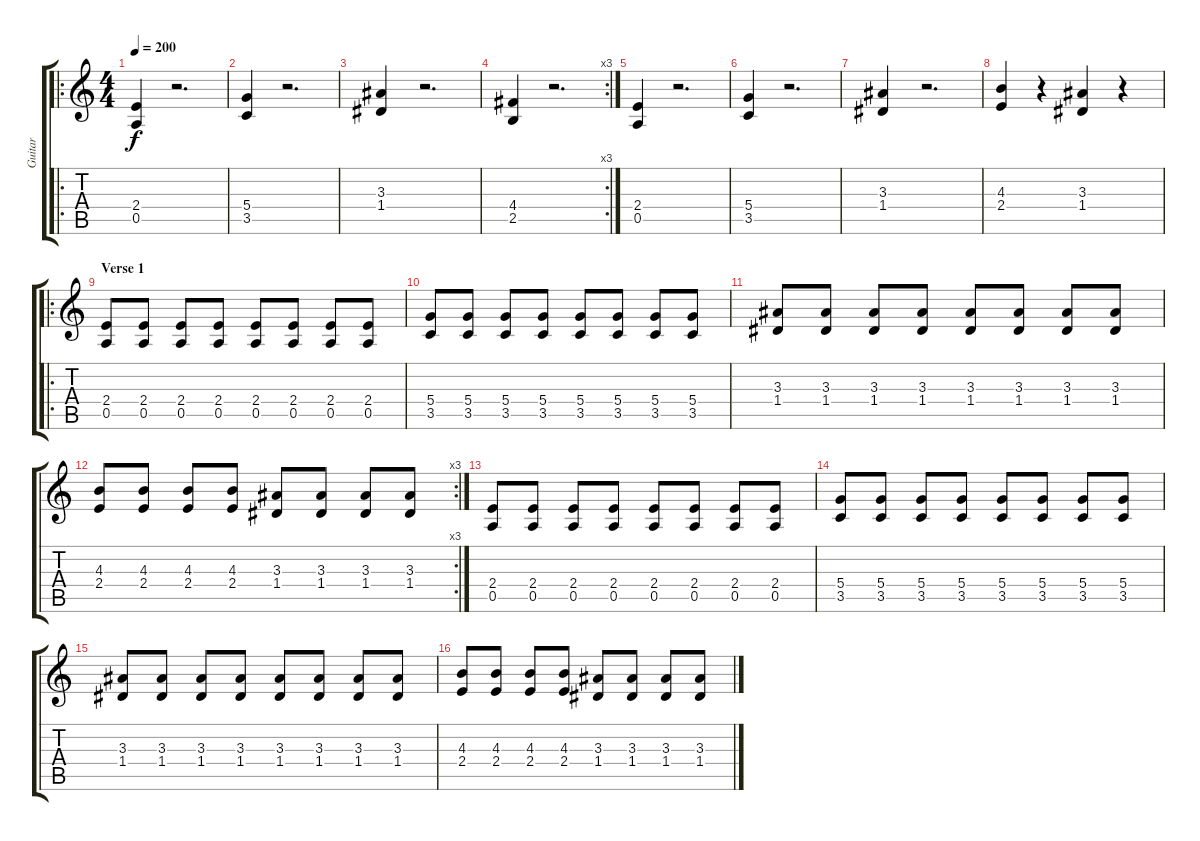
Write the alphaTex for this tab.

\track ("Guitar" "Guitar") {instrument overdrivenguitar}
\staff {score tabs}
\tuning (E4 B3 G3 D3 A2 D2) {hide}
\ro
\ts (4 4)
\tempo 200
\clef g2
\ks c
(2.4 0.5).4{dy f instrument overdrivenguitar} r.2{d} |
(5.4 3.5).4 r.2{d} |
(3.3 1.4).4 r.2{d} |
\rc 3
(4.4 2.5).4 r.2{d} |
(2.4 0.5).4 r.2{d} |
(5.4 3.5).4 r.2{d} |
(3.3 1.4).4 r.2{d} |
(4.3 2.4).4 r.4 (3.3 1.4).4 r.4 |
\ro
\section ("" "Verse 1")
(2.4 0.5).8 (2.4 0.5).8 (2.4 0.5).8 (2.4 0.5).8 (2.4 0.5).8 (2.4 0.5).8 (2.4 0.5).8 (2.4 0.5).8 |
(5.4 3.5).8 (5.4 3.5).8 (5.4 3.5).8 (5.4 3.5).8 (5.4 3.5).8 (5.4 3.5).8 (5.4 3.5).8 (5.4 3.5).8 |
(3.3 1.4).8 (3.3 1.4).8 (3.3 1.4).8 (3.3 1.4).8 (3.3 1.4).8 (3.3 1.4).8 (3.3 1.4).8 (3.3 1.4).8 |
\rc 3
(4.3 2.4).8 (4.3 2.4).8 (4.3 2.4).8 (4.3 2.4).8 (3.3 1.4).8 (3.3 1.4).8 (3.3 1.4).8 (3.3 1.4).8 |
(2.4 0.5).8 (2.4 0.5).8 (2.4 0.5).8 (2.4 0.5).8 (2.4 0.5).8 (2.4 0.5).8 (2.4 0.5).8 (2.4 0.5).8 |
(5.4 3.5).8 (5.4 3.5).8 (5.4 3.5).8 (5.4 3.5).8 (5.4 3.5).8 (5.4 3.5).8 (5.4 3.5).8 (5.4 3.5).8 |
(3.3 1.4).8 (3.3 1.4).8 (3.3 1.4).8 (3.3 1.4).8 (3.3 1.4).8 (3.3 1.4).8 (3.3 1.4).8 (3.3 1.4).8 |
(4.3 2.4).8 (4.3 2.4).8 (4.3 2.4).8 (4.3 2.4).8 (3.3 1.4).8 (3.3 1.4).8 (3.3 1.4).8 (3.3 1.4).8
